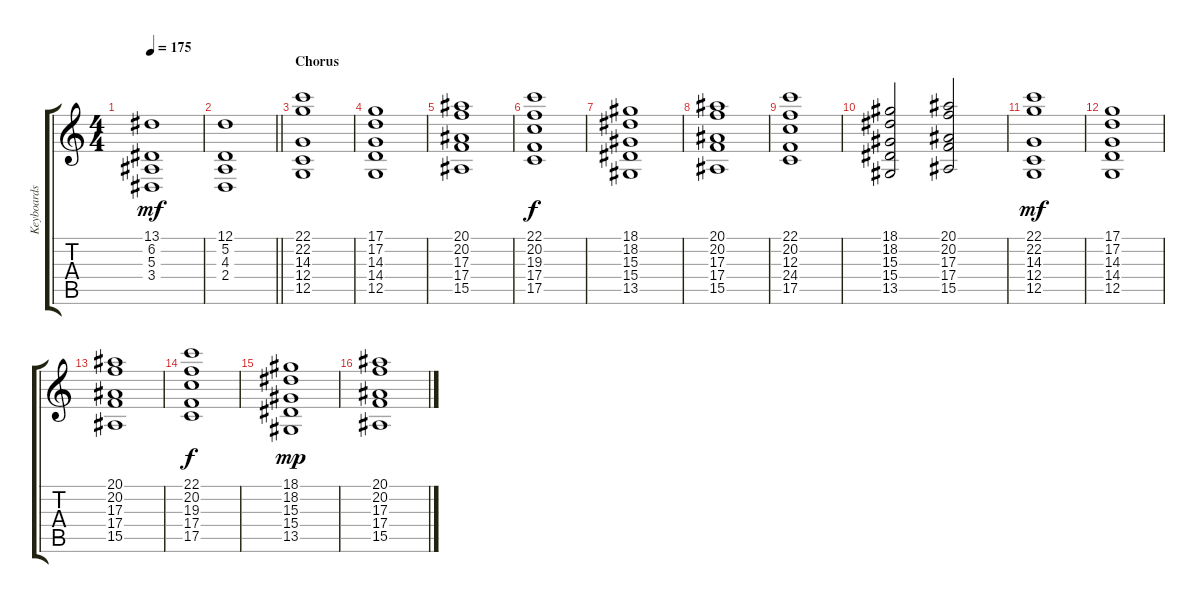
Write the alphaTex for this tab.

\track ("Keyboards 1" "Keyboards ") {instrument stringensemble1}
\staff {score tabs}
\tuning (D4 A3 F3 C3 G2 D2) {hide}
\ts (4 4)
\tempo 175
\clef g2
\ks c
(13.1 6.2 5.3 3.4).1{dy mf} |
\barLineRight lightlight
(12.1 5.2 4.3 2.4).1 |
\section ("" "Chorus")
(22.1 22.2 14.3 12.4 12.5).1 |
(17.1 17.2 14.3 14.4 12.5).1 |
(20.1 20.2 17.3 17.4 15.5).1 |
(22.1 20.2 19.3 17.4 17.5).1{dy f} |
(18.1 18.2 15.3 15.4 13.5).1 |
(20.1 20.2 17.3 17.4 15.5).1 |
(22.1 20.2 12.3 24.4 17.5).1 |
(18.1 18.2 15.3 15.4 13.5).2 (20.1 20.2 17.3 17.4 15.5).2 |
(22.1 22.2 14.3 12.4 12.5).1{dy mf} |
(17.1 17.2 14.3 14.4 12.5).1 |
(20.1 20.2 17.3 17.4 15.5).1 |
(22.1 20.2 19.3 17.4 17.5).1{dy f} |
(18.1 18.2 15.3 15.4 13.5).1{dy mp} |
(20.1 20.2 17.3 17.4 15.5).1
